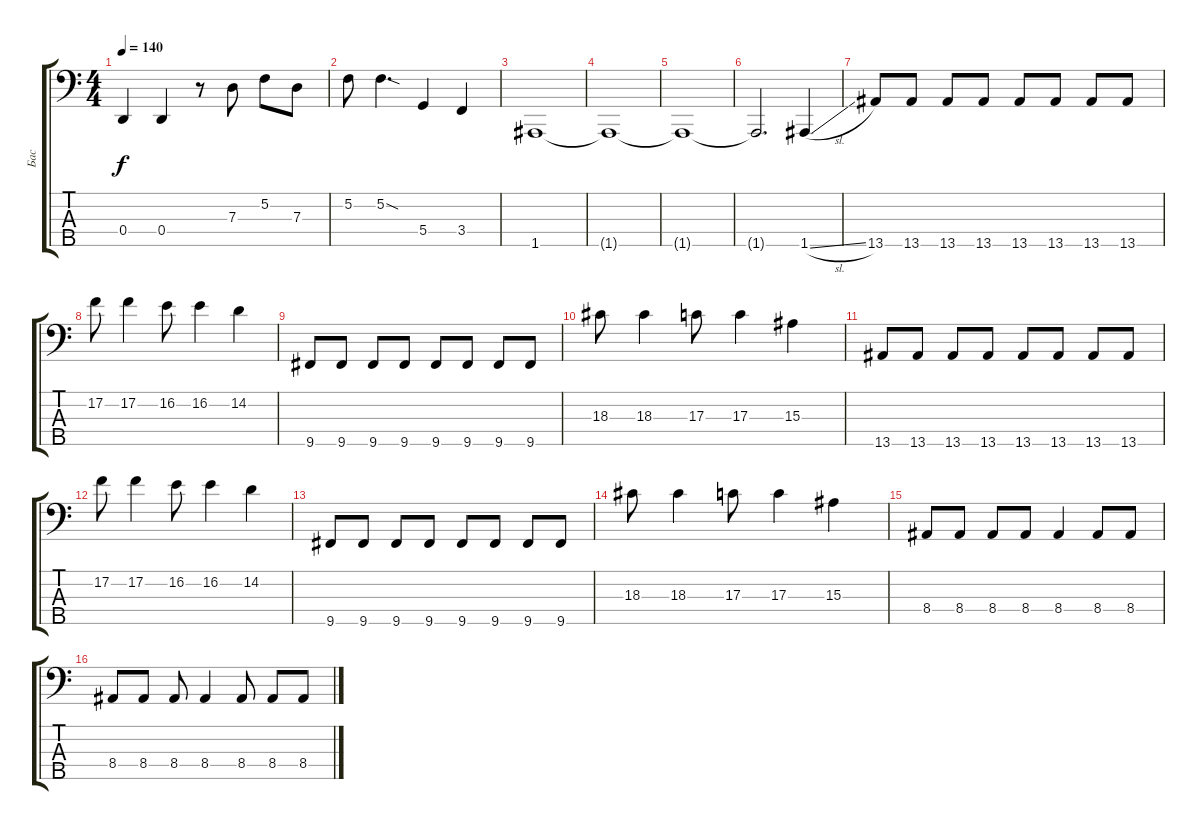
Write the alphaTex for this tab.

\track ("Бас" "Бас") {instrument electricbassfinger}
\staff {score tabs}
\tuning (F2 C2 G1 D1 A0) {hide}
\ts (4 4)
\tempo 140
\clef f4
\ks c
0.4.4{dy f} 0.4.4 r.8 7.3.8 5.2.8 7.3.8 |
5.2.8 5.2{sod}.4{d} 5.4.4 3.4.4 |
1.5.1 |
1.5{t}.1 |
1.5{t}.1 |
1.5{t}.2{d} 1.5{sl}.4 |
13.5.8 13.5.8 13.5.8 13.5.8 13.5.8 13.5.8 13.5.8 13.5.8 |
17.2.8 17.2.4 16.2.8 16.2.4 14.2.4 |
9.5.8 9.5.8 9.5.8 9.5.8 9.5.8 9.5.8 9.5.8 9.5.8 |
18.3.8 18.3.4 17.3.8 17.3.4 15.3.4 |
13.5.8 13.5.8 13.5.8 13.5.8 13.5.8 13.5.8 13.5.8 13.5.8 |
17.2.8 17.2.4 16.2.8 16.2.4 14.2.4 |
9.5.8 9.5.8 9.5.8 9.5.8 9.5.8 9.5.8 9.5.8 9.5.8 |
18.3.8 18.3.4 17.3.8 17.3.4 15.3.4 |
8.4.8 8.4.8 8.4.8 8.4.8 8.4.4 8.4.8 8.4.8 |
8.4.8 8.4.8 8.4.8 8.4.4 8.4.8 8.4.8 8.4.8
